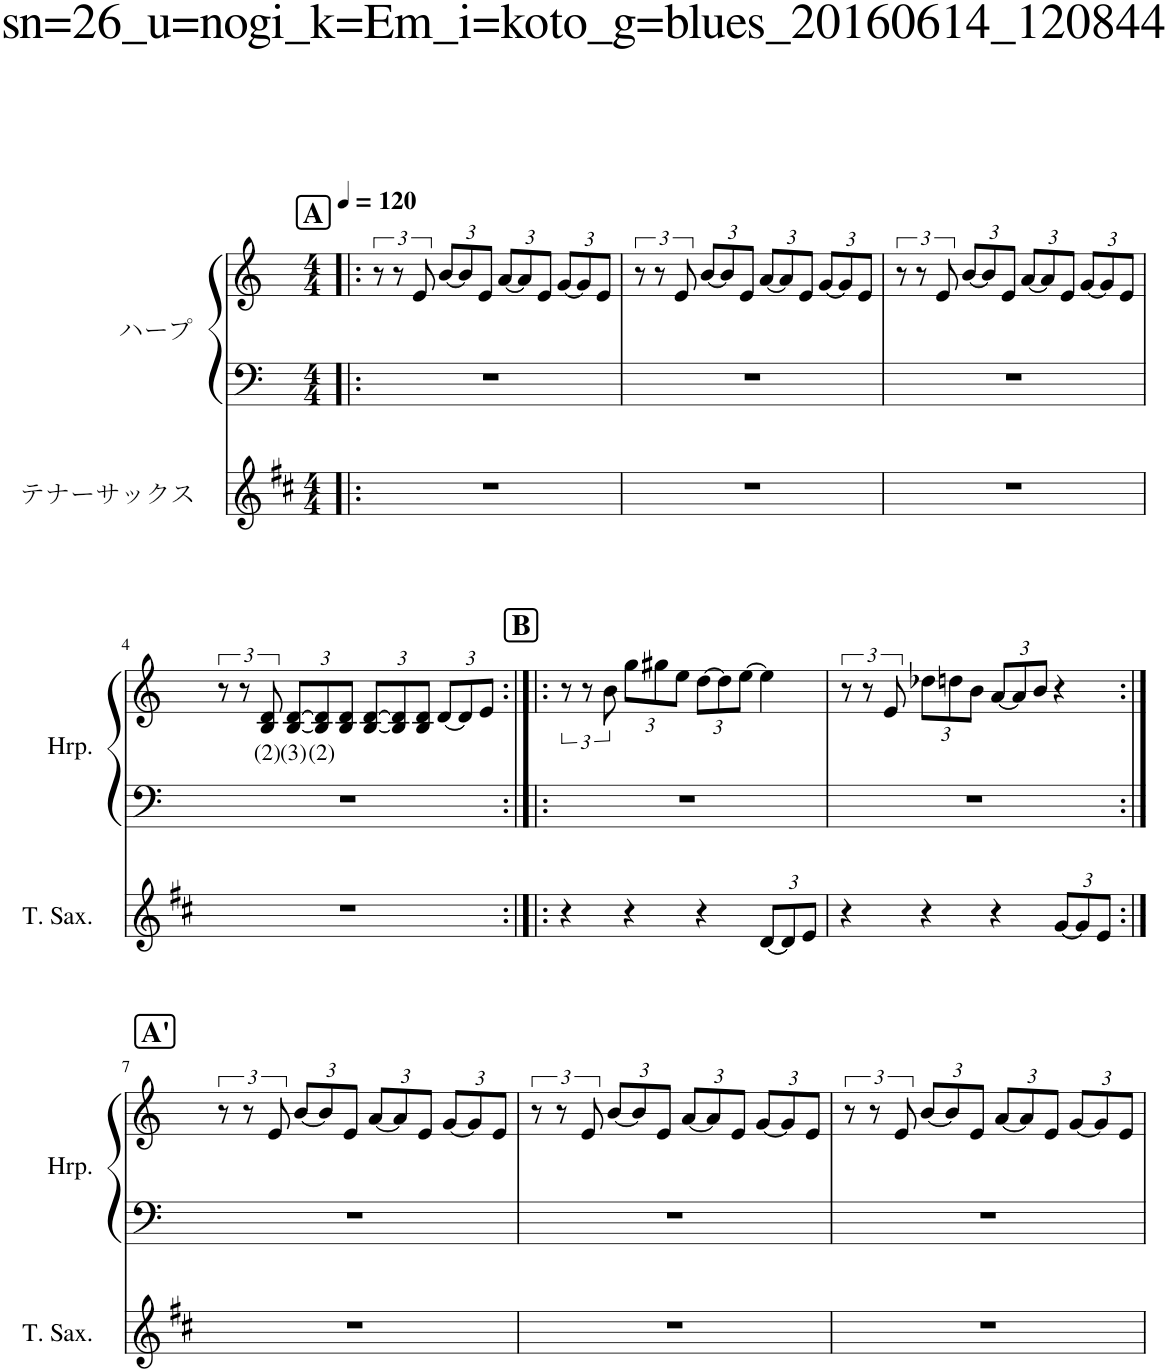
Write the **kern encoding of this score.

**kern	**kern	**kern	**text
*part2	*part1	*part1	*part1
*staff3	*staff2	*staff1	*staff1
*I"テナーサックス	*I"ハープ	*	*
*clefG2	*clefF4	*clefG2	*
*Trd8c14	*	*	*
*k[f#c#]	*k[]	*k[]	*
*M4/4	*M4/4	*M4/4	*
*MM120	*MM120	*MM120	*
!!LO:REH:place=s1:a:B:cj:fs=14:t=A
=1!|:	=1!|:	=1!|:	=1!|:
1r	1r	12r	.
.	.	12r	.
.	.	12e/	.
*	*	*Xbrackettup	*
.	.	[12b/L	.
.	.	12b/]	.
.	.	12e/J	.
.	.	[12a/L	.
.	.	12a/]	.
.	.	12e/J	.
.	.	[12g/L	.
.	.	12g/]	.
.	.	12e/J	.
=2	=2	=2	=2
*	*	*brackettup	*
1r	1r	12r	.
.	.	12r	.
.	.	12e/	.
*	*	*Xbrackettup	*
.	.	[12b/L	.
.	.	12b/]	.
.	.	12e/J	.
.	.	[12a/L	.
.	.	12a/]	.
.	.	12e/J	.
.	.	[12g/L	.
.	.	12g/]	.
.	.	12e/J	.
=3	=3	=3	=3
*	*	*brackettup	*
1r	1r	12r	.
.	.	12r	.
.	.	12e/	.
*	*	*Xbrackettup	*
.	.	[12b/L	.
.	.	12b/]	.
.	.	12e/J	.
.	.	[12a/L	.
.	.	12a/]	.
.	.	12e/J	.
.	.	[12g/L	.
.	.	12g/]	.
.	.	12e/J	.
!!LO:LB:g=z
=4	=4	=4	=4
*	*	*brackettup	*
1r	1r	12r	.
.	.	12r	.
!	!	!	!LO:LY:b
.	.	12B/ 12d/	(2)
*	*	*Xbrackettup	*
!	!	!	!LO:LY:b
.	.	[12B/ [12d/L	(3)
!	!	!	!LO:LY:b
.	.	12B/] 12d/]	(2)
.	.	12B/ 12d/J	.
.	.	[12B/ [12d/L	.
.	.	12B/] 12d/]	.
.	.	12B/ 12d/J	.
.	.	[12d/L	.
.	.	12d/]	.
.	.	12e/J	.
!!LO:REH:place=s1:a:B:cj:fs=14:t=B
=5:|!|:	=5:|!|:	=5:|!|:	=5:|!|:
*	*	*brackettup	*
4r	1r	12r	.
.	.	12r	.
.	.	12b\	.
*	*	*Xbrackettup	*
4r	.	12gg\L	.
.	.	12gg#X\	.
.	.	12ee\J	.
4r	.	[12dd\L	.
.	.	12dd\]	.
.	.	[12ee\J	.
*Xbrackettup	*	*	*
[12d/L	.	4ee\]	.
12d/]	.	.	.
12e/J	.	.	.
=6	=6	=6	=6
*	*	*brackettup	*
4r	1r	12r	.
.	.	12r	.
.	.	12e/	.
*	*	*Xbrackettup	*
4r	.	12dd-X\L	.
.	.	12ddn\	.
.	.	12b\J	.
4r	.	[12a/L	.
.	.	12a/]	.
.	.	12b/J	.
[12g/L	.	4r	.
12g/]	.	.	.
12e/J	.	.	.
!!LO:LB:g=z
!!LO:REH:place=s1:a:B:cj:fs=14:t=A'
=7:|!	=7:|!	=7:|!	=7:|!
*	*	*brackettup	*
1r	1r	12r	.
.	.	12r	.
.	.	12e/	.
*	*	*Xbrackettup	*
.	.	[12b/L	.
.	.	12b/]	.
.	.	12e/J	.
.	.	[12a/L	.
.	.	12a/]	.
.	.	12e/J	.
.	.	[12g/L	.
.	.	12g/]	.
.	.	12e/J	.
=8	=8	=8	=8
*	*	*brackettup	*
1r	1r	12r	.
.	.	12r	.
.	.	12e/	.
*	*	*Xbrackettup	*
.	.	[12b/L	.
.	.	12b/]	.
.	.	12e/J	.
.	.	[12a/L	.
.	.	12a/]	.
.	.	12e/J	.
.	.	[12g/L	.
.	.	12g/]	.
.	.	12e/J	.
=9	=9	=9	=9
*	*	*brackettup	*
1r	1r	12r	.
.	.	12r	.
.	.	12e/	.
*	*	*Xbrackettup	*
.	.	[12b/L	.
.	.	12b/]	.
.	.	12e/J	.
.	.	[12a/L	.
.	.	12a/]	.
.	.	12e/J	.
.	.	[12g/L	.
.	.	12g/]	.
.	.	12e/J	.
=	=	=	=
*-	*-	*-	*-
